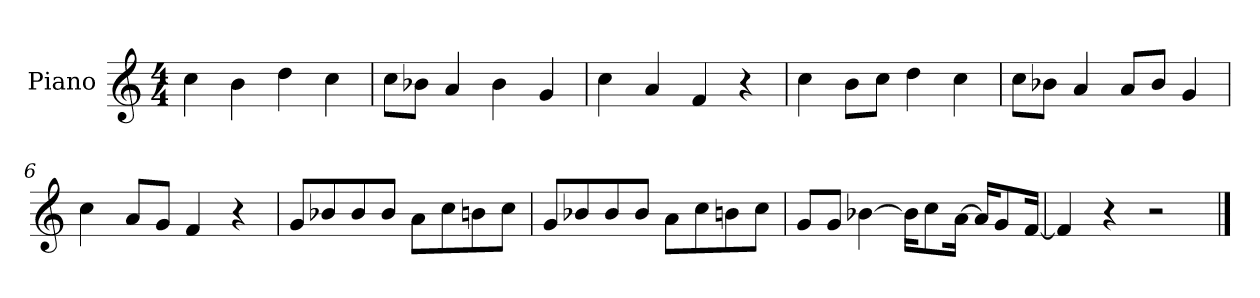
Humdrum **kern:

**kern
*part1
*staff1
*I"Piano
*I'P-no
*clefG2
*k[]
*M4/4
*MM90
=1
4cc\
4b\
4dd\
4cc\
=2
8cc\L
8b-X\J
4a/
4b-\
4g/
=3
4cc\
4a/
4f/
4r
=4
4cc\
8b\L
8cc\J
4dd\
4cc\
=5
8cc\L
8b-X\J
4a/
8a/L
8b-/J
4g/
=6
4cc\
8a/L
8g/J
4f/
4r
!!LO:LB:g=z
=7
8g/L
8b-X/
8b-/
8b-/J
8a\L
8cc\
8bn\
8cc\J
=8
8g/L
8b-X/
8b-/
8b-/J
8a\L
8cc\
8bn\
8cc\J
=9
8g/L
8g/J
[4b-X\
16b-\KL]
8cc\
[16a\Jk
16a/KL]
8g/
[16f/Jk
=10
4f/]
4r
2r
==
*-
